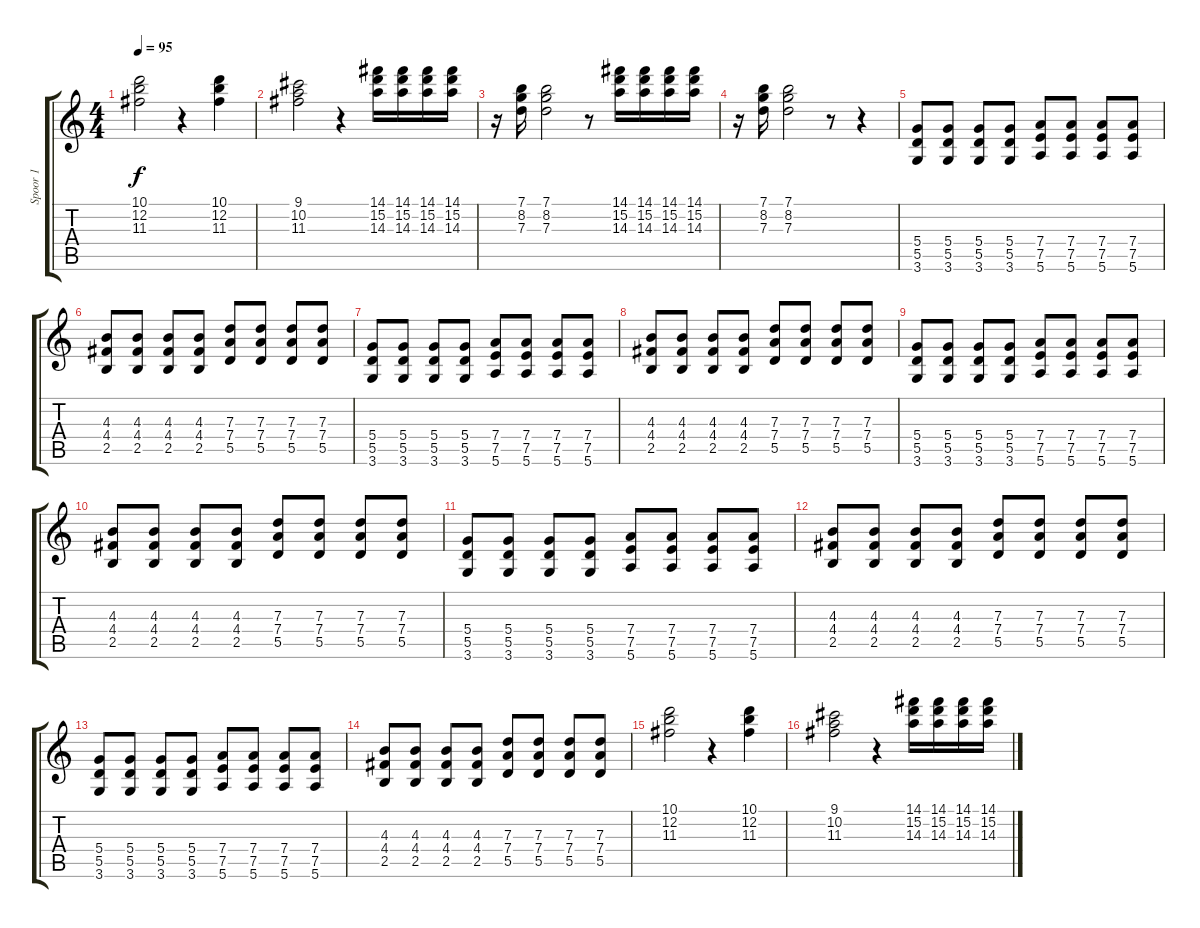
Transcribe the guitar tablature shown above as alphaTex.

\track ("Spoor 1" "Spoor 1") {instrument electricguitarclean}
\staff {score tabs}
\tuning (E4 B3 G3 D3 A2 E2) {hide}
\ts (4 4)
\tempo 95
\clef g2
\ks c
(10.1 12.2 11.3).2{dy f} r.4 (10.1 12.2 11.3).4 |
(9.1 10.2 11.3).2 r.4 (14.1 15.2 14.3).16 (14.1 15.2 14.3).16 (14.1 15.2 14.3).16 (14.1 15.2 14.3).16 |
r.16 (7.1 8.2 7.3).16 (7.1 8.2 7.3).2 r.8 (14.1 15.2 14.3).16 (14.1 15.2 14.3).16 (14.1 15.2 14.3).16 (14.1 15.2 14.3).16 |
r.16 (7.1 8.2 7.3).16 (7.1 8.2 7.3).2 r.8 r.4 |
(5.4 5.5 3.6).8 (5.4 5.5 3.6).8 (5.4 5.5 3.6).8 (5.4 5.5 3.6).8 (7.4 7.5 5.6).8 (7.4 7.5 5.6).8 (7.4 7.5 5.6).8 (7.4 7.5 5.6).8 |
(4.3 4.4 2.5).8 (4.3 4.4 2.5).8 (4.3 4.4 2.5).8 (4.3 4.4 2.5).8 (7.3 7.4 5.5).8 (7.3 7.4 5.5).8 (7.3 7.4 5.5).8 (7.3 7.4 5.5).8 |
(5.4 5.5 3.6).8 (5.4 5.5 3.6).8 (5.4 5.5 3.6).8 (5.4 5.5 3.6).8 (7.4 7.5 5.6).8 (7.4 7.5 5.6).8 (7.4 7.5 5.6).8 (7.4 7.5 5.6).8 |
(4.3 4.4 2.5).8 (4.3 4.4 2.5).8 (4.3 4.4 2.5).8 (4.3 4.4 2.5).8 (7.3 7.4 5.5).8 (7.3 7.4 5.5).8 (7.3 7.4 5.5).8 (7.3 7.4 5.5).8 |
(5.4 5.5 3.6).8 (5.4 5.5 3.6).8 (5.4 5.5 3.6).8 (5.4 5.5 3.6).8 (7.4 7.5 5.6).8 (7.4 7.5 5.6).8 (7.4 7.5 5.6).8 (7.4 7.5 5.6).8 |
(4.3 4.4 2.5).8 (4.3 4.4 2.5).8 (4.3 4.4 2.5).8 (4.3 4.4 2.5).8 (7.3 7.4 5.5).8 (7.3 7.4 5.5).8 (7.3 7.4 5.5).8 (7.3 7.4 5.5).8 |
(5.4 5.5 3.6).8 (5.4 5.5 3.6).8 (5.4 5.5 3.6).8 (5.4 5.5 3.6).8 (7.4 7.5 5.6).8 (7.4 7.5 5.6).8 (7.4 7.5 5.6).8 (7.4 7.5 5.6).8 |
(4.3 4.4 2.5).8 (4.3 4.4 2.5).8 (4.3 4.4 2.5).8 (4.3 4.4 2.5).8 (7.3 7.4 5.5).8 (7.3 7.4 5.5).8 (7.3 7.4 5.5).8 (7.3 7.4 5.5).8 |
(5.4 5.5 3.6).8 (5.4 5.5 3.6).8 (5.4 5.5 3.6).8 (5.4 5.5 3.6).8 (7.4 7.5 5.6).8 (7.4 7.5 5.6).8 (7.4 7.5 5.6).8 (7.4 7.5 5.6).8 |
(4.3 4.4 2.5).8 (4.3 4.4 2.5).8 (4.3 4.4 2.5).8 (4.3 4.4 2.5).8 (7.3 7.4 5.5).8 (7.3 7.4 5.5).8 (7.3 7.4 5.5).8 (7.3 7.4 5.5).8 |
(10.1 12.2 11.3).2 r.4 (10.1 12.2 11.3).4 |
(9.1 10.2 11.3).2 r.4 (14.1 15.2 14.3).16 (14.1 15.2 14.3).16 (14.1 15.2 14.3).16 (14.1 15.2 14.3).16
